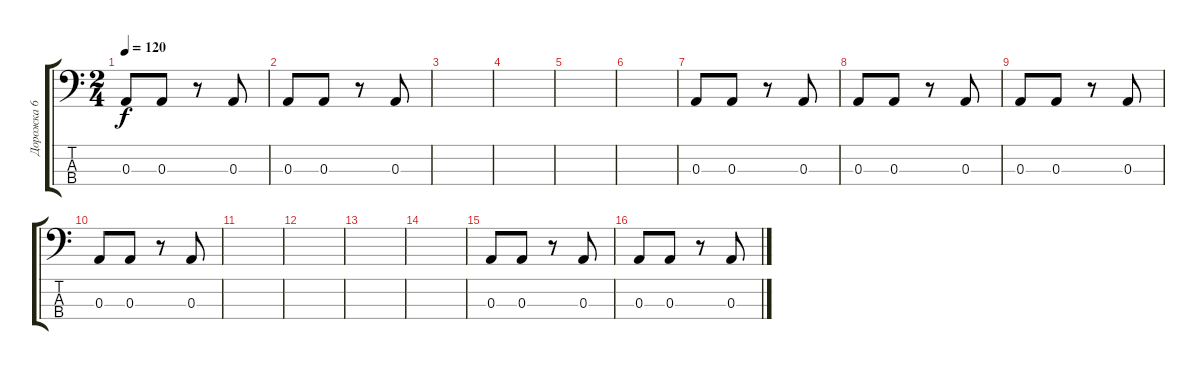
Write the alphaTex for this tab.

\track ("Дорожка 6" "Дорожка 6") {instrument electricbassfinger}
\staff {score tabs}
\tuning (G2 D2 A1 D1) {hide}
\ts (2 4)
\tempo 120
\clef f4
\ks c
0.3.8{dy f} 0.3.8 r.8 0.3.8 |
0.3.8 0.3.8 r.8 0.3.8 |
|
|
|
|
0.3.8 0.3.8 r.8 0.3.8 |
0.3.8 0.3.8 r.8 0.3.8 |
0.3.8 0.3.8 r.8 0.3.8 |
0.3.8 0.3.8 r.8 0.3.8 |
|
|
|
|
0.3.8 0.3.8 r.8 0.3.8 |
0.3.8 0.3.8 r.8 0.3.8
